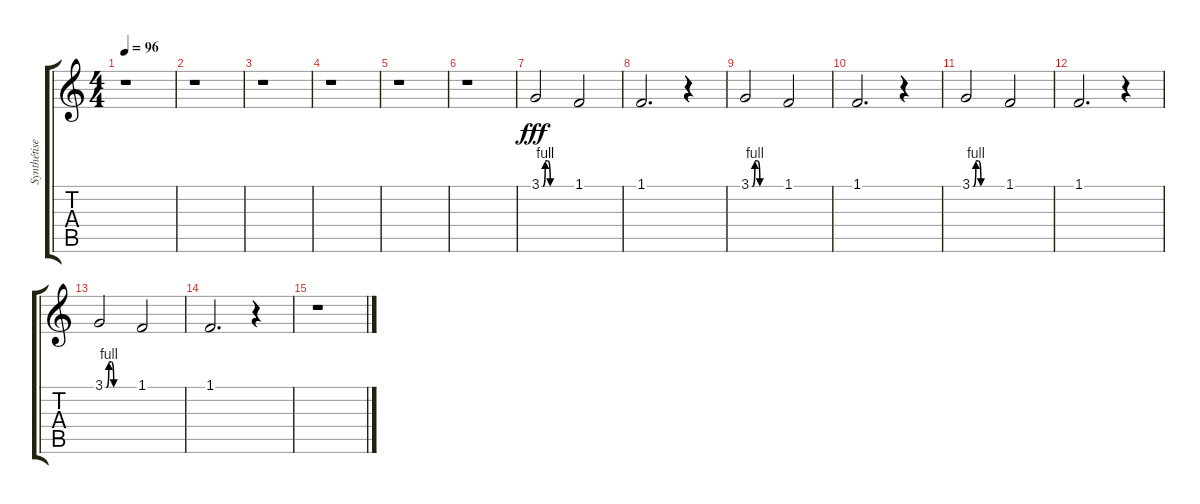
\track ("Synthétiseur" "Synthétise") {instrument reedorgan}
\staff {score tabs}
\tuning (E4 B3 G3 D3 A2 E2) {hide}
\ts (4 4)
\tempo 96
\clef g2
\ks c
r.1{dy f} |
r.1 |
r.1 |
r.1 |
r.1 |
r.1 |
3.1{be (custom 0 0 3 0 8 4 13 4 18 0 21 0 30 0 45 0 60 0)}.2{dy fff} 1.1.2 |
1.1.2{d} r.4 |
3.1{be (custom 0 0 3 0 8 4 13 4 18 0 21 0 30 0 45 0 60 0)}.2 1.1.2 |
1.1.2{d} r.4 |
3.1{be (custom 0 0 3 0 8 4 13 4 18 0 21 0 30 0 45 0 60 0)}.2 1.1.2 |
1.1.2{d} r.4 |
3.1{be (custom 0 0 3 0 8 4 13 4 18 0 21 0 30 0 45 0 60 0)}.2 1.1.2 |
1.1.2{d} r.4 |
r.1
